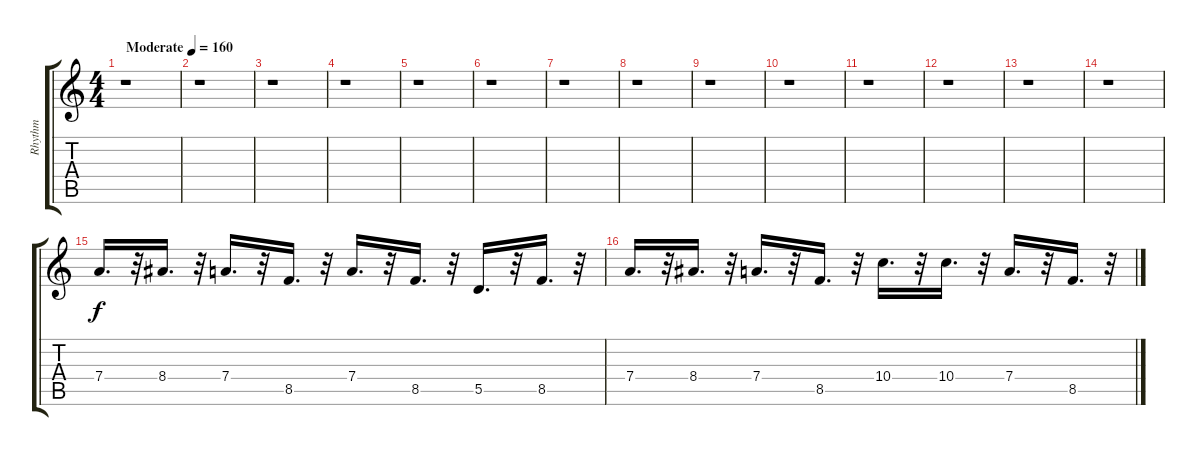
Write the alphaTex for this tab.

\track ("Rhythm" "Rhythm") {instrument distortionguitar}
\staff {score tabs}
\tuning (E4 B3 G3 D3 A2 D2) {hide}
\ts (4 4)
\tempo (160 "Moderate")
\clef g2
\ks c
r.1{dy f instrument distortionguitar} |
r.1 |
r.1 |
r.1 |
r.1 |
r.1 |
r.1 |
r.1 |
r.1 |
r.1 |
r.1 |
r.1 |
r.1 |
r.1 |
7.4.16{d} r.32 8.4.16{d} r.32 7.4.16{d} r.32 8.5.16{d} r.32 7.4.16{d} r.32 8.5.16{d} r.32 5.5.16{d} r.32 8.5.16{d} r.32 |
7.4.16{d} r.32 8.4.16{d} r.32 7.4.16{d} r.32 8.5.16{d} r.32 10.4.16{d} r.32 10.4.16{d} r.32 7.4.16{d} r.32 8.5.16{d} r.32
